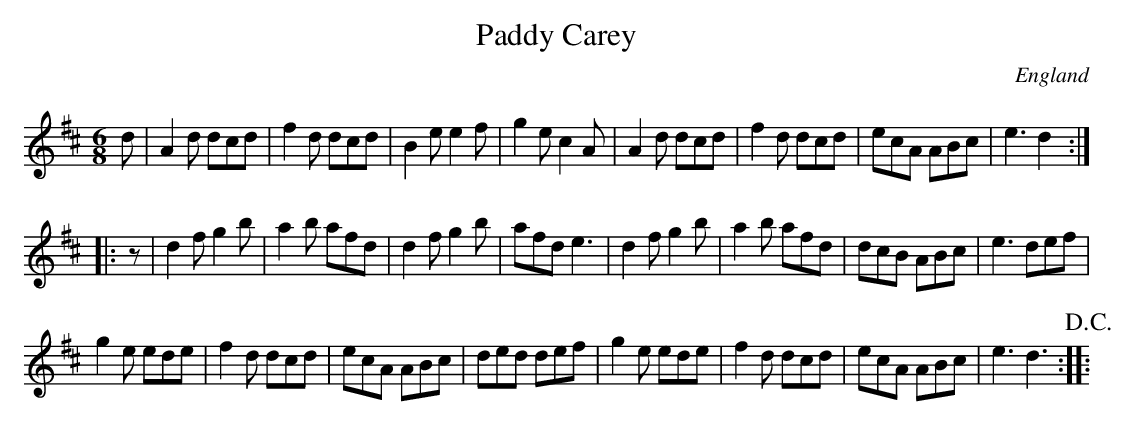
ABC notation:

X:1
T:Paddy Carey
L:1/8
M:6/8
O:England
K:D major
d |\
A2d dcd | f2d dcd | B2e e2f | g2e c2A | \
A2d dcd | f2d dcd | ecA ABc | e3 d2 ::
z|\
d2f g2b | a2b afd | d2f g2b | afd e3 |\
d2f g2b | a2b afd | dcB ABc | e3 def |
g2e ede | f2d dcd | ecA ABc | ded def |\
g2e ede | f2d dcd | ecA ABc | e3 d3 !D.C.! ::
